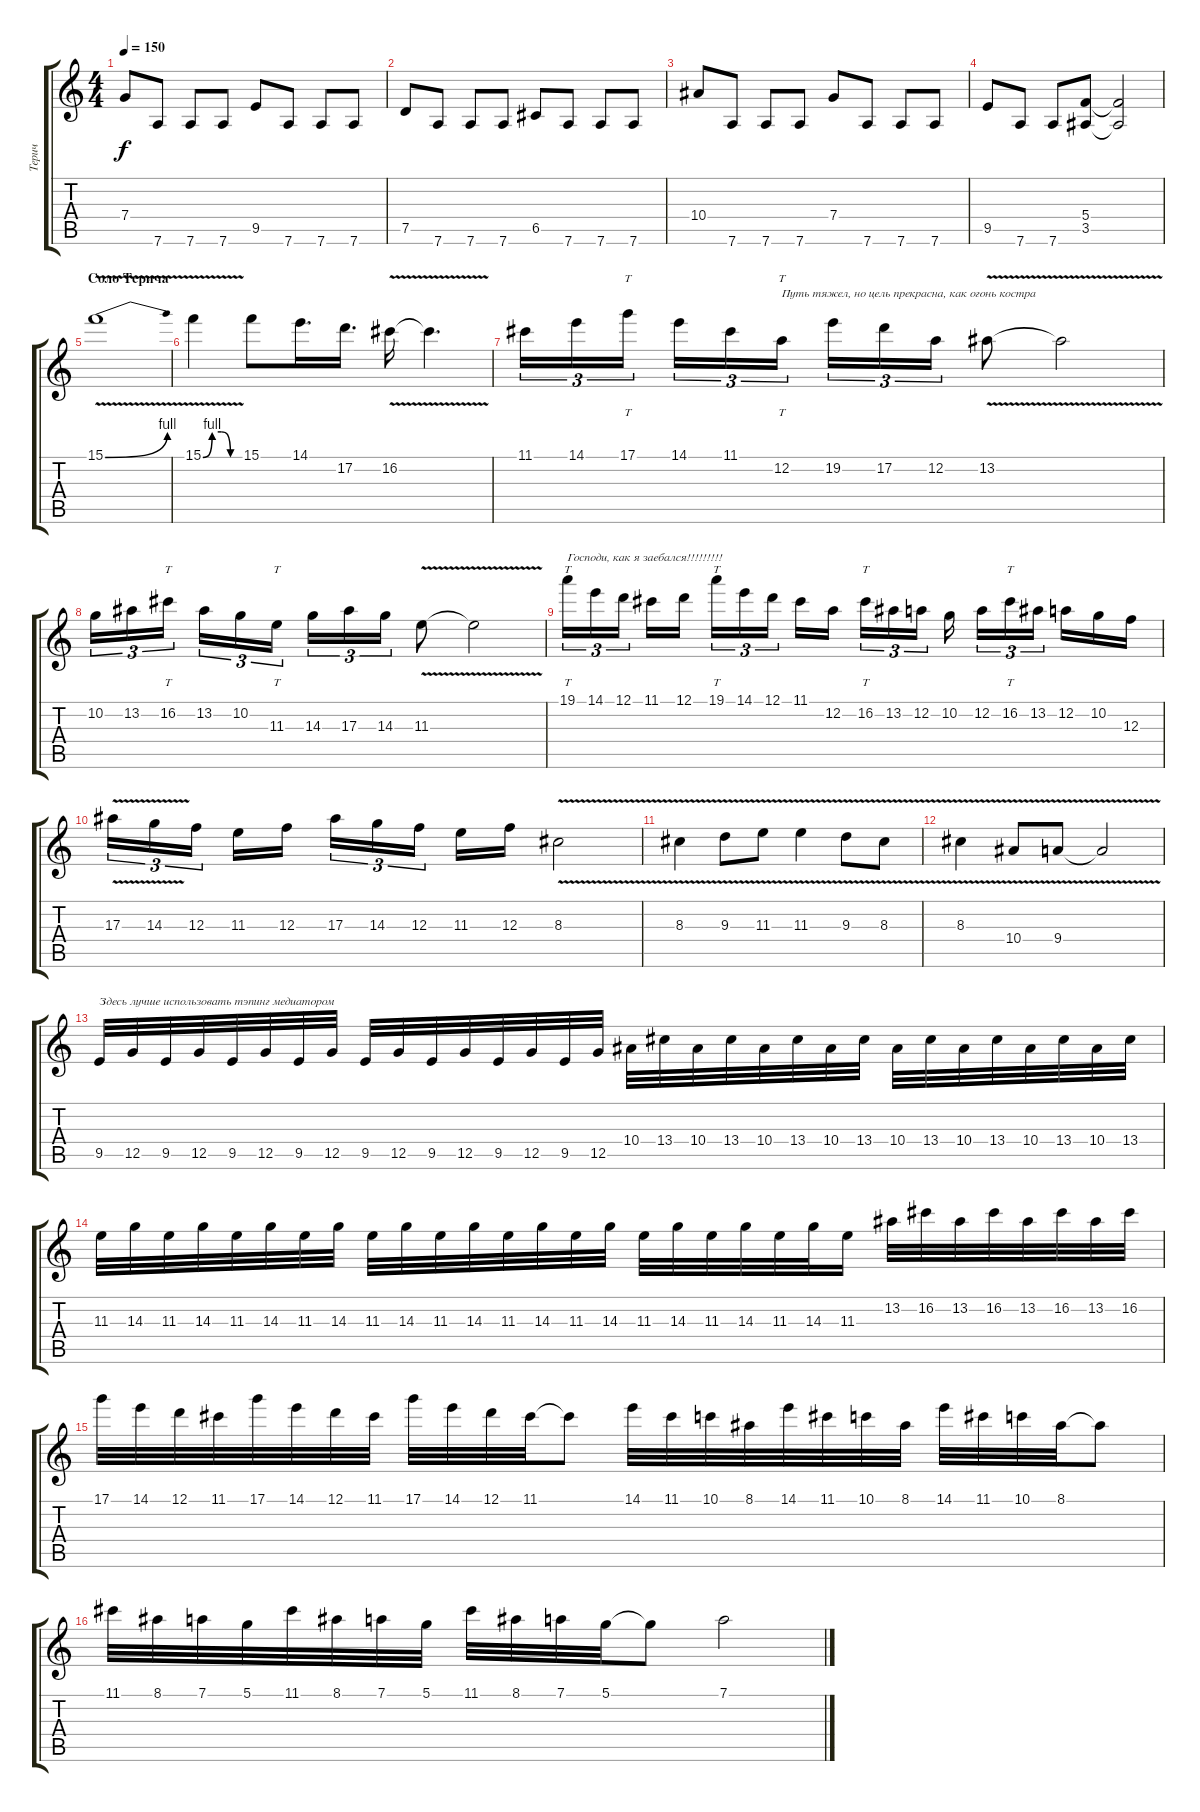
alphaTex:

\track ("Терич" "Терич") {instrument distortionguitar}
\staff {score tabs}
\tuning (D4 A3 F3 C3 G2 D2) {hide}
\ts (4 4)
\tempo 150
\clef g2
\ks c
7.4.8{dy f} 7.6.8 7.6.8 7.6.8 9.5.8 7.6.8 7.6.8 7.6.8 |
7.5.8 7.6.8 7.6.8 7.6.8 6.5.8 7.6.8 7.6.8 7.6.8 |
10.4.8 7.6.8 7.6.8 7.6.8 7.4.8 7.6.8 7.6.8 7.6.8 |
9.5.8 7.6.8 7.6.8 (5.4 3.5).8 (5.4{t} 3.5{t}).2 |
\section ("" "Соло Терича")
15.1{be (bend 0 0 60 4) v}.1{balance 10} |
15.1{be (custom 0 0 15 4 30 4 45 0 60 0) v}.4 15.1.8 14.1.16{d} 17.2.16{d} 16.2{v}.16 16.2{t}.4{d} |
11.1.16{tu (3 2)} 14.1.16{tu (3 2)} 17.1.16{tt tu (3 2)} 14.1.16{tu (3 2)} 11.1.16{tu (3 2)} 12.2.16{tt tu (3 2) txt "Путь тяжел, но цель прекрасна, как огонь костра"} 19.2.16{tu (3 2)} 17.2.16{tu (3 2)} 12.2.16{tu (3 2)} 13.2{v}.8 13.2{t}.2 |
10.2.16{tu (3 2)} 13.2.16{tu (3 2)} 16.2.16{tt tu (3 2)} 13.2.16{tu (3 2)} 10.2.16{tu (3 2)} 11.3.16{tt tu (3 2)} 14.3.16{tu (3 2)} 17.3.16{tu (3 2)} 14.3.16{tu (3 2)} 11.3{v}.8 11.3{t}.2 |
19.1.16{tt tu (3 2) txt "Господи, как я заебался!!!!!!!!!"} 14.1.16{tu (3 2)} 12.1.16{tu (3 2)} 11.1.16 12.1.16 19.1.16{tt tu (3 2)} 14.1.16{tu (3 2)} 12.1.16{tu (3 2)} 11.1.16 12.2.16 16.2.16{tt tu (3 2)} 13.2.16{tu (3 2)} 12.2.16{tu (3 2)} 10.2.16 12.2.16{tu (3 2)} 16.2.16{tt tu (3 2)} 13.2.16{tu (3 2)} 12.2.16 10.2.16 12.3.16 |
17.3{v}.16{tu (3 2)} 14.3{v}.16{tu (3 2)} 12.3.16{tu (3 2)} 11.3.16 12.3.16 17.3.16{tu (3 2)} 14.3.16{tu (3 2)} 12.3.16{tu (3 2)} 11.3.16 12.3.16 8.3{v}.2 |
8.3{v}.4 9.3{v}.8 11.3{v}.8 11.3{v}.4 9.3{v}.8 8.3{v}.8 |
8.3{v}.4 10.4{v}.8 9.4{v}.8 9.4{t}.2 |
9.5.32{txt "Здесь лучше использовать тэпинг медиатором"} 12.5.32 9.5.32 12.5.32 9.5.32 12.5.32 9.5.32 12.5.32 9.5.32 12.5.32 9.5.32 12.5.32 9.5.32 12.5.32 9.5.32 12.5.32 10.4.32 13.4.32 10.4.32 13.4.32 10.4.32 13.4.32 10.4.32 13.4.32 10.4.32 13.4.32 10.4.32 13.4.32 10.4.32 13.4.32 10.4.32 13.4.32 |
11.3.32 14.3.32 11.3.32 14.3.32 11.3.32 14.3.32 11.3.32 14.3.32 11.3.32 14.3.32 11.3.32 14.3.32 11.3.32 14.3.32 11.3.32 14.3.32 11.3.32 14.3.32 11.3.32 14.3.32 11.3.32 14.3.32 11.3.16 13.2.32 16.2.32 13.2.32 16.2.32 13.2.32 16.2.32 13.2.32 16.2.32 |
17.1.32 14.1.32 12.1.32 11.1.32 17.1.32 14.1.32 12.1.32 11.1.32 17.1.32 14.1.32 12.1.32 11.1.32 11.1{t}.8 14.1.32 11.1.32 10.1.32 8.1.32 14.1.32 11.1.32 10.1.32 8.1.32 14.1.32 11.1.32 10.1.32 8.1.32 8.1{t}.8 |
11.1.32 8.1.32 7.1.32 5.1.32 11.1.32 8.1.32 7.1.32 5.1.32 11.1.32 8.1.32 7.1.32 5.1.32 5.1{t}.8 7.1.2
